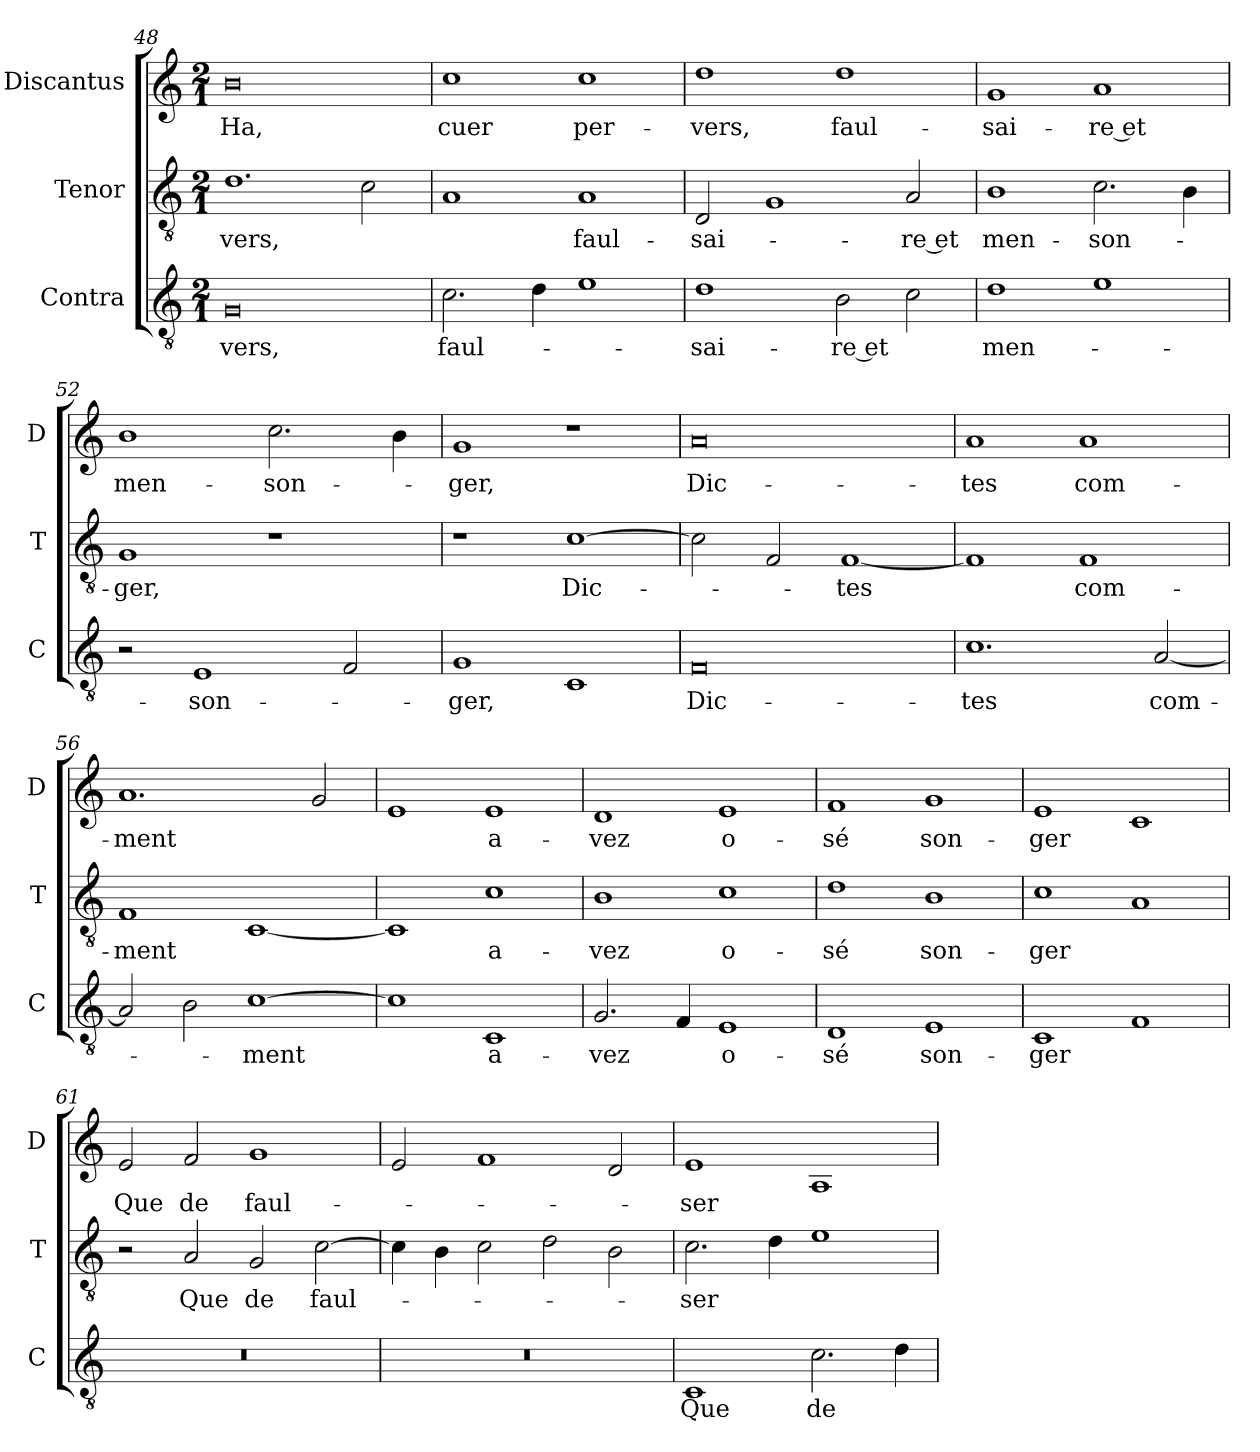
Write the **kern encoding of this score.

**kern	**text	**kern	**text	**kern	**text
*part3	*part3	*part2	*part2	*part1	*part1
*staff3	*staff3	*staff2	*staff2	*staff1	*staff1
*I"Contra	*	*I"Tenor	*	*I"Discantus	*
*I'C	*	*I'T	*	*I'D	*
*clefGv2	*	*clefGv2	*	*clefG2	*
*k[]	*	*k[]	*	*k[]	*
*M2/1	*	*M2/1	*	*M2/1	*
=48	=48	=48	=48	=48	=48
0G	-vers,	1.d	-vers,	0b	Ha,
.	.	2c	.	.	.
=49	=49	=49	=49	=49	=49
2.c	faul-	1A	.	1cc	cuer
4d	.	.	.	.	.
1e	.	1A	faul-	1cc	per-
=50	=50	=50	=50	=50	=50
1d	-sai-	2D	-sai-	1dd	-vers,
.	.	1G	.	.	.
2B	-re et	.	.	1dd	faul-
2c	.	2A	-re et	.	.
=51	=51	=51	=51	=51	=51
1d	men-	1B	men-	1g	-sai-
1e	.	2.c	-son-	1a	-re et
.	.	4B	.	.	.
=52	=52	=52	=52	=52	=52
2r	.	1G	-ger,	1b	men-
1E	-son-	.	.	.	.
.	.	1r	.	2.cc	-son-
2F	.	.	.	.	.
.	.	.	.	4b	.
=53	=53	=53	=53	=53	=53
1G	-ger,	1r	.	1g	-ger,
1C	.	[1c	Dic-	1r	.
=54	=54	=54	=54	=54	=54
0F	Dic-	2c]	.	0a	Dic-
.	.	2F	.	.	.
.	.	[1F	-tes	.	.
=55	=55	=55	=55	=55	=55
1.c	-tes	1F]	.	1a	-tes
.	.	1F	com-	1a	com-
[2A	com-	.	.	.	.
=56	=56	=56	=56	=56	=56
2A]	.	1F	-ment	1.a	-ment
2B	.	.	.	.	.
[1c	-ment	[1C	.	.	.
.	.	.	.	2g	.
=57	=57	=57	=57	=57	=57
1c]	.	1C]	.	1e	.
1C	a-	1c	a-	1e	a-
=58	=58	=58	=58	=58	=58
2.G	-vez	1B	-vez	1d	-vez
4F	.	.	.	.	.
1E	o-	1c	o-	1e	o-
=59	=59	=59	=59	=59	=59
1D	-sé	1d	-sé	1f	-sé
1E	son-	1B	son-	1g	son-
=60	=60	=60	=60	=60	=60
1C	-ger	1c	-ger	1e	-ger
1F	.	1A	.	1c	.
=61	=61	=61	=61	=61	=61
0r	.	2r	.	2e	Que
.	.	2A	Que	2f	de
.	.	2G	de	1g	faul-
.	.	[2c	faul-	.	.
=62	=62	=62	=62	=62	=62
0r	.	4c]	.	2e	.
.	.	4B	.	.	.
.	.	2c	.	1f	.
.	.	2d	.	.	.
.	.	2B	.	2d	.
=63	=63	=63	=63	=63	=63
1C	Que	2.c	-ser	1e	-ser
.	.	4d	.	.	.
2.c	de	1e	.	1A	.
4d	.	.	.	.	.
=	=	=	=	=	=
*-	*-	*-	*-	*-	*-
